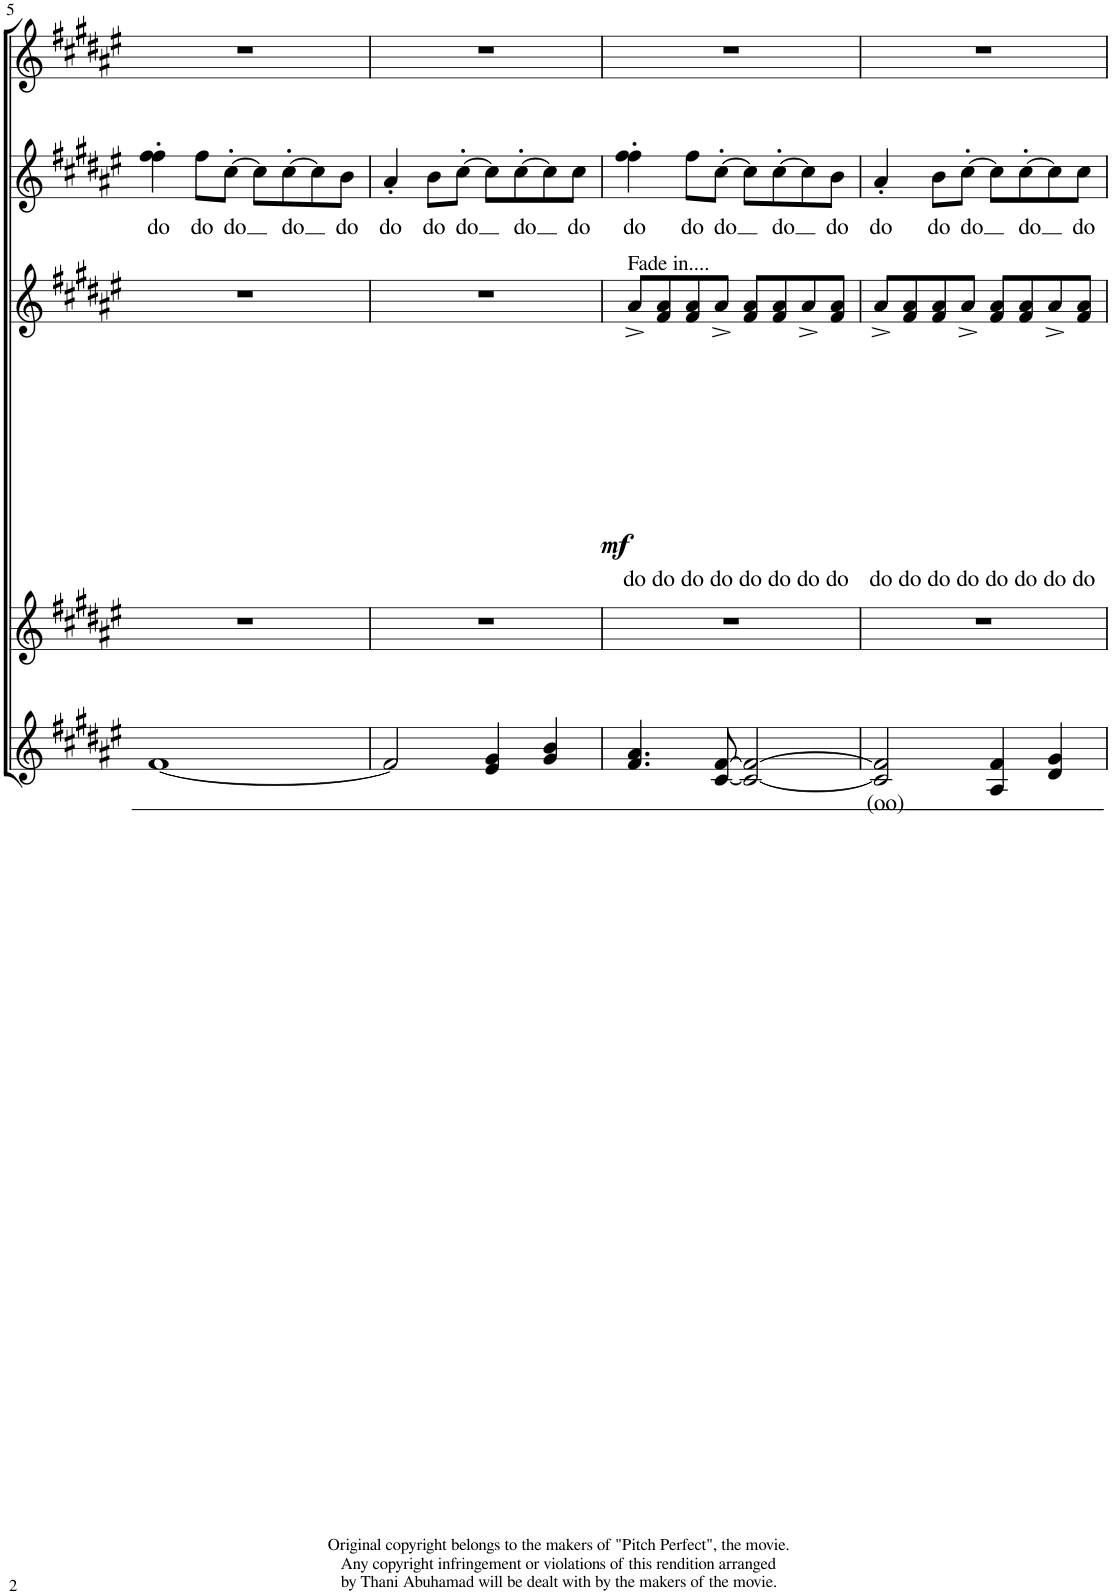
**kern	**text	**kern	**kern	**text	**dynam	**kern	**text	**kern
*part5	*part5	*part4	*part3	*part3	*part3	*part2	*part2	*part1
*staff5	*staff5	*staff4	*staff3	*staff3	*staff3	*staff2	*staff2	*staff1
*I"Bass	*	*I"Alto	*I"Mezzo	*	*	*I"Soprano	*	*I"Solo
*	*	*I'A	*	*	*	*I'S	*	*
!!LO:PB:g=z
*clefG2	*	*clefG2	*clefG2	*	*	*clefG2	*	*clefG2
*k[f#c#g#d#a#e#]	*	*k[f#c#g#d#a#e#]	*k[f#c#g#d#a#e#]	*	*	*k[f#c#g#d#a#e#]	*	*k[f#c#g#d#a#e#]
*M4/4	*	*M4/4	*M4/4	*	*	*M4/4	*	*M4/4
=5	=5	=5	=5	=5	=5	=5	=5	=5
!	!	!	!	!	!	!	!LO:LY:b	!
[1f#	.	1r	1r	.	.	4ff#\' 4ff#\'	do	1r
!	!	!	!	!	!	!	!LO:LY:b	!
.	.	.	.	.	.	8ff#\L	do	.
!	!	!	!	!	!	!	!LO:LY:b	!
.	.	.	.	.	.	[8cc#'\J	do	.
.	.	.	.	.	.	8cc#\L]	.	.
!	!	!	!	!	!	!	!LO:LY:b	!
.	.	.	.	.	.	[8cc#'\	do	.
.	.	.	.	.	.	8cc#\]	.	.
!	!	!	!	!	!	!	!LO:LY:b	!
.	.	.	.	.	.	8b\J	do	.
=6	=6	=6	=6	=6	=6	=6	=6	=6
!	!	!	!	!	!	!	!LO:LY:b	!
2f#/]	.	1r	1r	.	.	4a#'/	do	1r
!	!	!	!	!	!	!	!LO:LY:b	!
.	.	.	.	.	.	8b\L	do	.
!	!	!	!	!	!	!	!LO:LY:b	!
.	.	.	.	.	.	[8cc#'\J	do	.
4e#/ 4g#/	.	.	.	.	.	8cc#\L]	.	.
!	!	!	!	!	!	!	!LO:LY:b	!
.	.	.	.	.	.	[8cc#'\	do	.
4g#/ 4b/	.	.	.	.	.	8cc#\]	.	.
!	!	!	!	!	!	!	!LO:LY:b	!
.	.	.	.	.	.	8cc#\J	do	.
=7	=7	=7	=7	=7	=7	=7	=7	=7
!	!	!	!LO:TX:a:t=Fade in....	!	!	!	!	!
!	!	!	!	!LO:LY:b	!LO:DY:b	!	!LO:LY:b	!
4.f#/ 4.a#/	.	1r	8a#^/L	do	mf	4ff#\' 4ff#\'	do	1r
!	!	!	!	!LO:LY:b	!	!	!	!
.	.	.	8f#/ 8a#/	do	.	.	.	.
!	!	!	!	!LO:LY:b	!	!	!LO:LY:b	!
.	.	.	8f#/ 8a#/	do	.	8ff#\L	do	.
!	!	!	!	!LO:LY:b	!	!	!LO:LY:b	!
[8c#/ [8f#/	.	.	8a#^/J	do	.	[8cc#'\J	do	.
!	!	!	!	!LO:LY:b	!	!	!	!
2c#/_ 2f#/_	.	.	8f#/ 8a#/L	do	.	8cc#\L]	.	.
!	!	!	!	!LO:LY:b	!	!	!LO:LY:b	!
.	.	.	8f#/ 8a#/	do	.	[8cc#'\	do	.
!	!	!	!	!LO:LY:b	!	!	!	!
.	.	.	8a#^/	do	.	8cc#\]	.	.
!	!	!	!	!LO:LY:b	!	!	!LO:LY:b	!
.	.	.	8f#/ 8a#/J	do	.	8b\J	do	.
=8	=8	=8	=8	=8	=8	=8	=8	=8
!	!LO:LY:b	!	!	!LO:LY:b	!	!	!LO:LY:b	!
2c#/] 2f#/]	(oo)	1r	8a#^/L	do	.	4a#'/	do	1r
!	!	!	!	!LO:LY:b	!	!	!	!
.	.	.	8f#/ 8a#/	do	.	.	.	.
!	!	!	!	!LO:LY:b	!	!	!LO:LY:b	!
.	.	.	8f#/ 8a#/	do	.	8b\L	do	.
!	!	!	!	!LO:LY:b	!	!	!LO:LY:b	!
.	.	.	8a#^/J	do	.	[8cc#'\J	do	.
!	!	!	!	!LO:LY:b	!	!	!	!
4A#/ 4f#/	.	.	8f#/ 8a#/L	do	.	8cc#\L]	.	.
!	!	!	!	!LO:LY:b	!	!	!LO:LY:b	!
.	.	.	8f#/ 8a#/	do	.	[8cc#'\	do	.
!	!	!	!	!LO:LY:b	!	!	!	!
4d#/ 4g#/	.	.	8a#^/	do	.	8cc#\]	.	.
!	!	!	!	!LO:LY:b	!	!	!LO:LY:b	!
.	.	.	8f#/ 8a#/J	do	.	8cc#\J	do	.
=	=	=	=	=	=	=	=	=
*-	*-	*-	*-	*-	*-	*-	*-	*-
